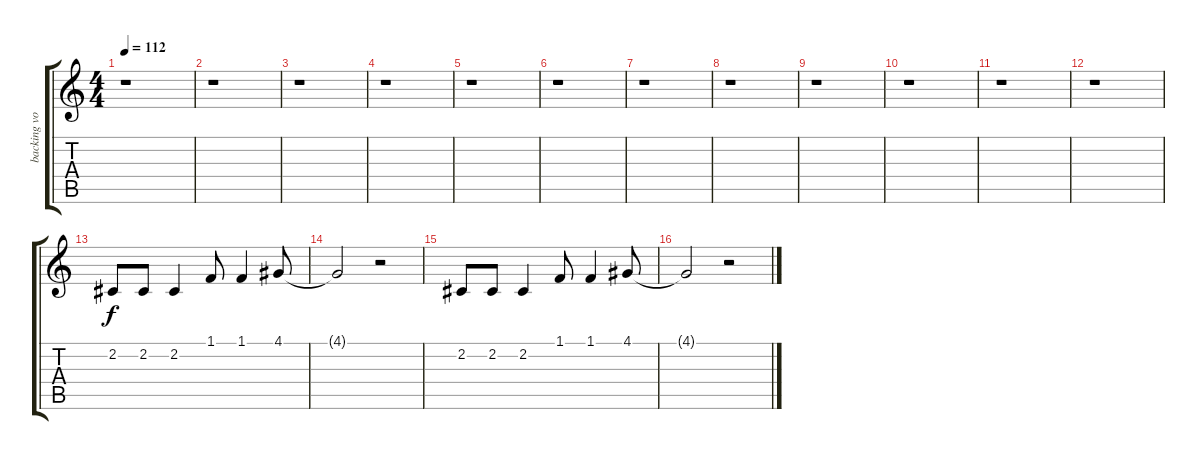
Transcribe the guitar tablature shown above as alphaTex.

\track ("backing vocals" "backing vo") {instrument oboe}
\staff {score tabs}
\tuning (E4 B3 G3 D3 A2 E2) {hide}
\ts (4 4)
\tempo 112
\clef g2
\ks c
r.1{dy f} |
r.1 |
r.1 |
r.1 |
r.1 |
r.1 |
r.1 |
r.1 |
r.1 |
r.1 |
r.1 |
r.1 |
2.2.8 2.2.8 2.2.4 1.1.8 1.1.4 4.1.8 |
4.1{t}.2 r.2 |
2.2.8 2.2.8 2.2.4 1.1.8 1.1.4 4.1.8 |
4.1{t}.2 r.2
